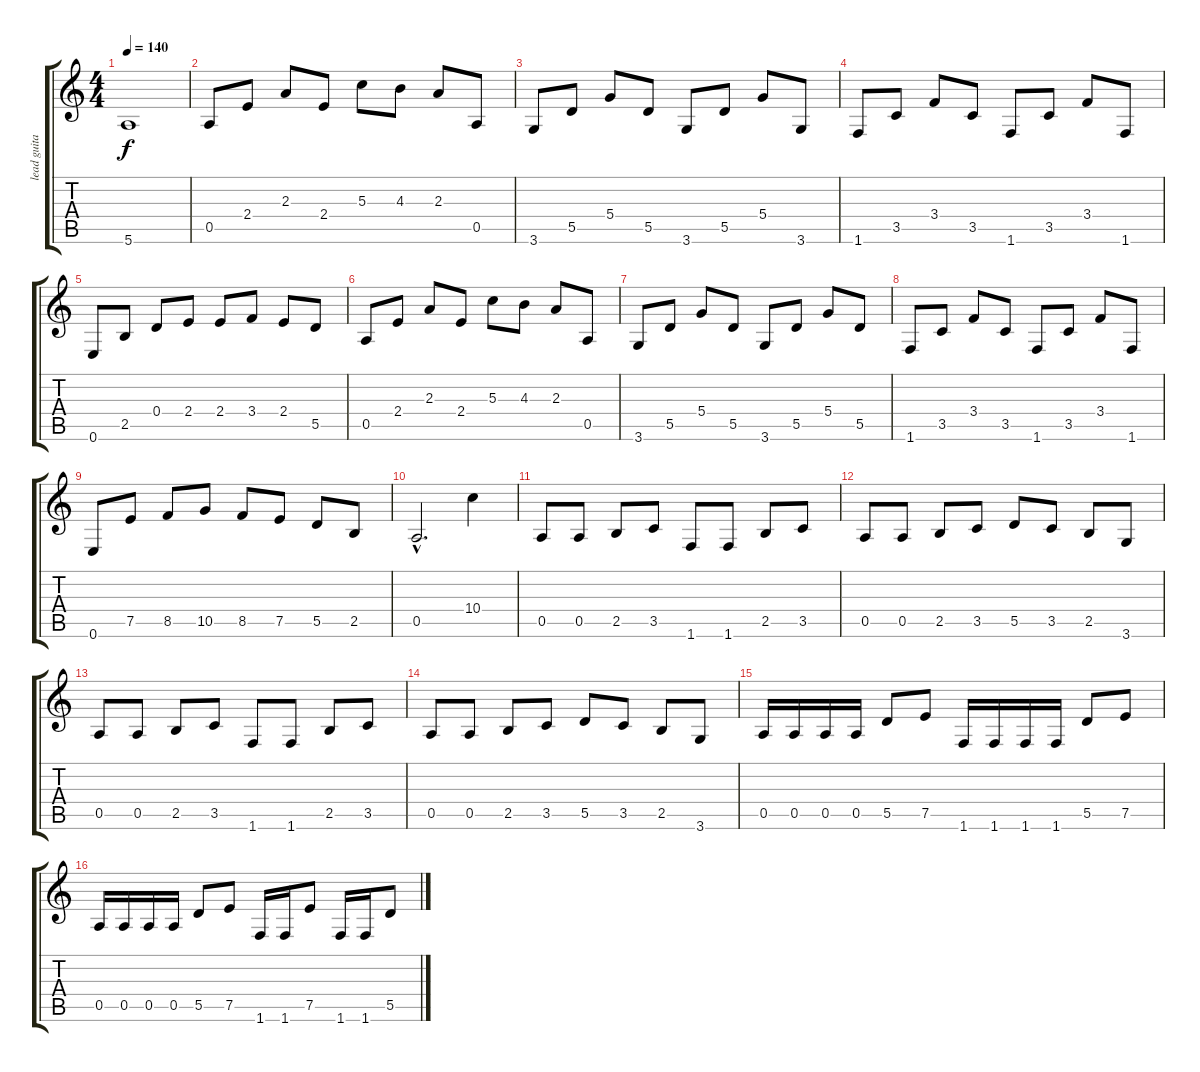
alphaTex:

\track ("lead guitar" "lead guita") {instrument distortionguitar}
\staff {score tabs}
\tuning (E4 B3 G3 D3 A2 E2) {hide}
\ts (4 4)
\tempo 140
\clef g2
\ks c
5.6.1{dy f} |
0.5.8 2.4.8 2.3.8 2.4.8 5.3.8 4.3.8 2.3.8 0.5.8 |
3.6.8 5.5.8 5.4.8 5.5.8 3.6.8 5.5.8 5.4.8 3.6.8 |
1.6.8 3.5.8 3.4.8 3.5.8 1.6.8 3.5.8 3.4.8 1.6.8 |
0.6.8 2.5.8 0.4.8 2.4.8 2.4.8 3.4.8 2.4.8 5.5.8 |
0.5.8 2.4.8 2.3.8 2.4.8 5.3.8 4.3.8 2.3.8 0.5.8 |
3.6.8 5.5.8 5.4.8 5.5.8 3.6.8 5.5.8 5.4.8 5.5.8 |
1.6.8 3.5.8 3.4.8 3.5.8 1.6.8 3.5.8 3.4.8 1.6.8 |
0.6.8 7.5.8 8.5.8 10.5.8 8.5.8 7.5.8 5.5.8 2.5.8 |
0.5{hac}.2{d} 10.4.4 |
0.5.8 0.5.8 2.5.8 3.5.8 1.6.8 1.6.8 2.5.8 3.5.8 |
0.5.8 0.5.8 2.5.8 3.5.8 5.5.8 3.5.8 2.5.8 3.6.8 |
0.5.8 0.5.8 2.5.8 3.5.8 1.6.8 1.6.8 2.5.8 3.5.8 |
0.5.8 0.5.8 2.5.8 3.5.8 5.5.8 3.5.8 2.5.8 3.6.8 |
0.5.16 0.5.16 0.5.16 0.5.16 5.5.8 7.5.8 1.6.16 1.6.16 1.6.16 1.6.16 5.5.8 7.5.8 |
0.5.16 0.5.16 0.5.16 0.5.16 5.5.8 7.5.8 1.6.16 1.6.16 7.5.8 1.6.16 1.6.16 5.5.8
